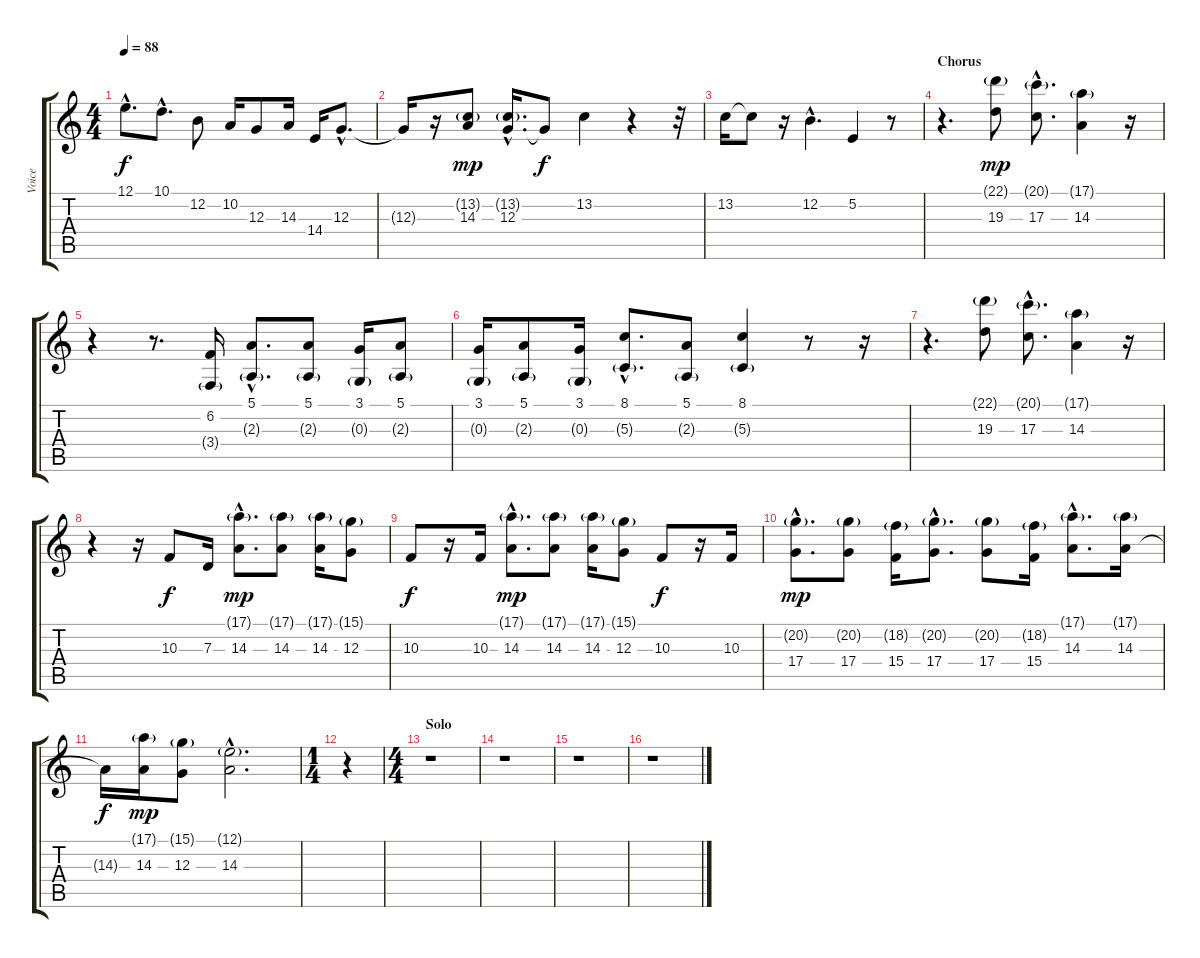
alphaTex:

\track ("Voice" "Voice") {instrument tenorsax}
\staff {score tabs}
\tuning (E4 B3 G3 D3 A2 E2) {hide}
\ts (4 4)
\tempo 88
\clef g2
\ks c
12.1{hac}.8{d dy f} 10.1{hac}.8{d} 12.2.8 10.2.16 12.3.8 14.3.16 14.4.16 12.3{hac}.8{d} |
12.3{t}.16 r.16 (13.2{g} 14.3).8{dy mp} (13.2{g hac} 12.3{hac}).16{d} 12.3{t}.8{dy f} 13.2.4 r.4 r.32 |
13.2.16 13.2{t}.8 r.16 12.2{hac}.4{d} 5.2.4 r.8 |
\section ("" "Chorus")
r.4{d} (22.1{g} 19.3).8{dy mp} (20.1{g hac} 17.3{hac}).8{d} (17.1{g} 14.3).4 r.16 |
r.4 r.8{d} (6.2 3.4{g}).16 (5.1{hac} 2.3{g hac}).8{d} (5.1 2.3{g}).8 (3.1 0.3{g}).16 (5.1 2.3{g}).8 |
(3.1 0.3{g}).16 (5.1 2.3{g}).8 (3.1 0.3{g}).16 (8.1{hac} 5.3{g hac}).8{d} (5.1 2.3{g}).8 (8.1 5.3{g}).4 r.8 r.16 |
r.4{d} (22.1{g} 19.3).8 (20.1{g hac} 17.3{hac}).8{d} (17.1{g} 14.3).4 r.16 |
r.4 r.16 10.3.8{dy f} 7.3.16 (17.1{g hac} 14.3{hac}).8{d dy mp} (17.1{g} 14.3).8 (17.1{g} 14.3).16 (15.1{g} 12.3).8 |
10.3.8{dy f} r.16 10.3.16 (17.1{g hac} 14.3{hac}).8{d dy mp} (17.1{g} 14.3).8 (17.1{g} 14.3).16 (15.1{g} 12.3).8 10.3.8{dy f} r.16 10.3.16 |
(20.2{g hac} 17.4{hac}).8{d dy mp} (20.2{g} 17.4).8 (18.2{g} 15.4).16 (20.2{g hac} 17.4{hac}).8{d} (20.2{g} 17.4).8 (18.2{g} 15.4).16 (17.1{g hac} 14.3{hac}).8{d} (17.1{g} 14.3).16 |
14.3{t}.16{dy f} (17.1{g} 14.3).16{dy mp} (15.1{g} 12.3).8 (12.1{g hac} 14.3{hac}).2{d} |
\ts (1 4)
r.4 |
\ts (4 4)
\section ("" "Solo")
r.1 |
r.1 |
r.1 |
r.1
